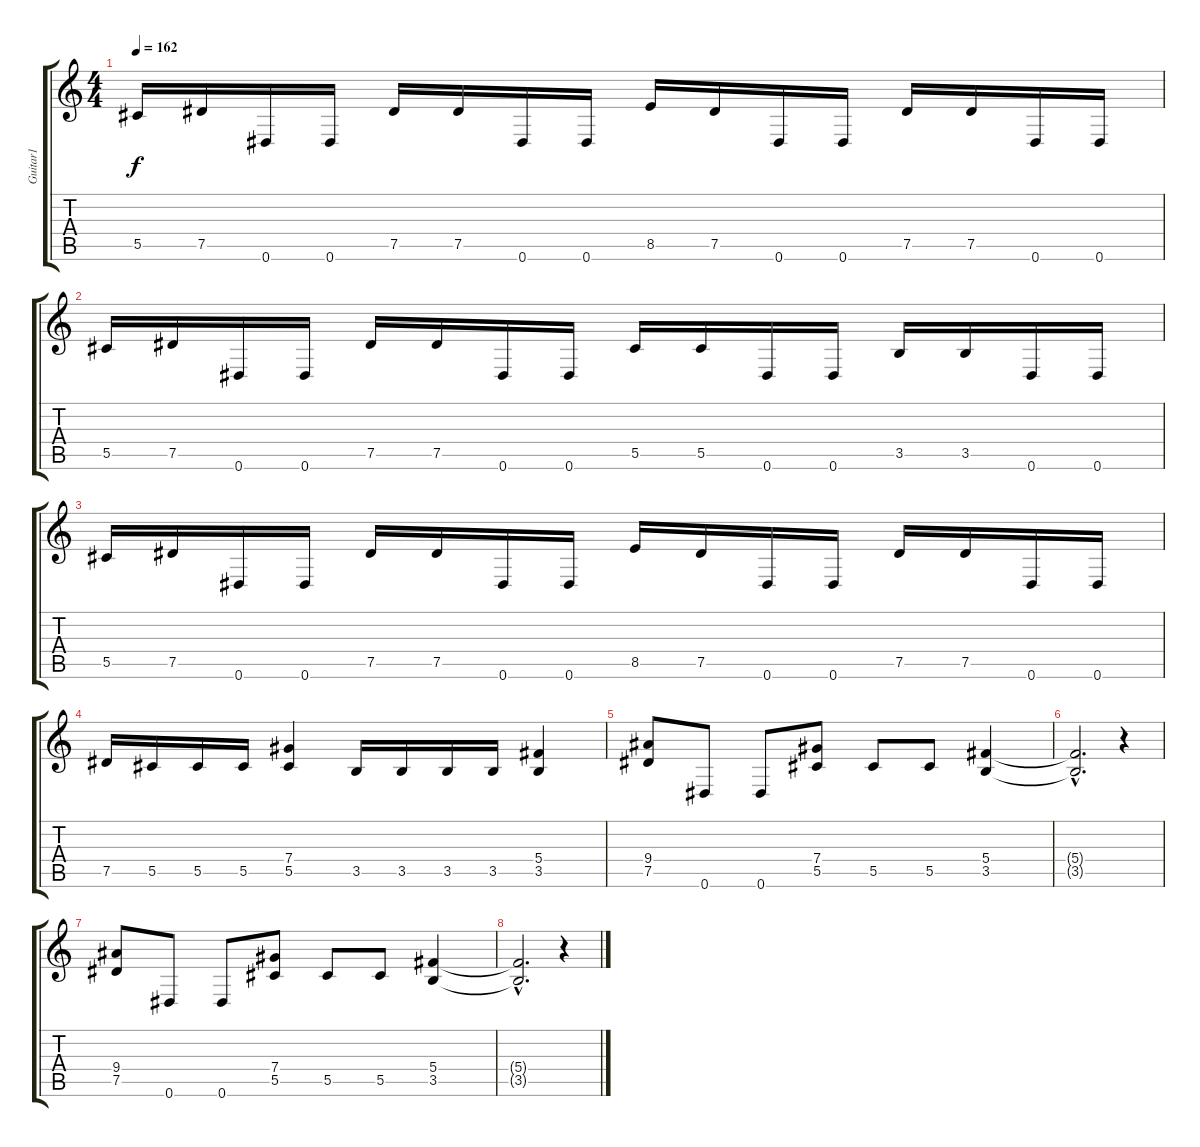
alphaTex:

\track ("Guitar1" "Guitar1") {instrument distortionguitar}
\staff {score tabs}
\tuning (Eb4 Bb3 Gb3 Db3 Ab2 Eb2) {hide}
\ts (4 4)
\tempo 162
\clef g2
\ks c
5.5.16{dy f} 7.5.16 0.6.16 0.6.16 7.5.16 7.5.16 0.6.16 0.6.16 8.5.16 7.5.16 0.6.16 0.6.16 7.5.16 7.5.16 0.6.16 0.6.16 |
5.5.16 7.5.16 0.6.16 0.6.16 7.5.16 7.5.16 0.6.16 0.6.16 5.5.16 5.5.16 0.6.16 0.6.16 3.5.16 3.5.16 0.6.16 0.6.16 |
5.5.16 7.5.16 0.6.16 0.6.16 7.5.16 7.5.16 0.6.16 0.6.16 8.5.16 7.5.16 0.6.16 0.6.16 7.5.16 7.5.16 0.6.16 0.6.16 |
7.5.16 5.5.16 5.5.16 5.5.16 (7.4 5.5).4 3.5.16 3.5.16 3.5.16 3.5.16 (5.4 3.5).4 |
(9.4 7.5).8 0.6.8 0.6.8 (7.4 5.5).8 5.5.8 5.5.8 (5.4 3.5).4 |
(5.4{hac t} 3.5{hac t}).2{d} r.4 |
(9.4 7.5).8 0.6.8 0.6.8 (7.4 5.5).8 5.5.8 5.5.8 (5.4 3.5).4 |
(5.4{hac t} 3.5{hac t}).2{d} r.4
